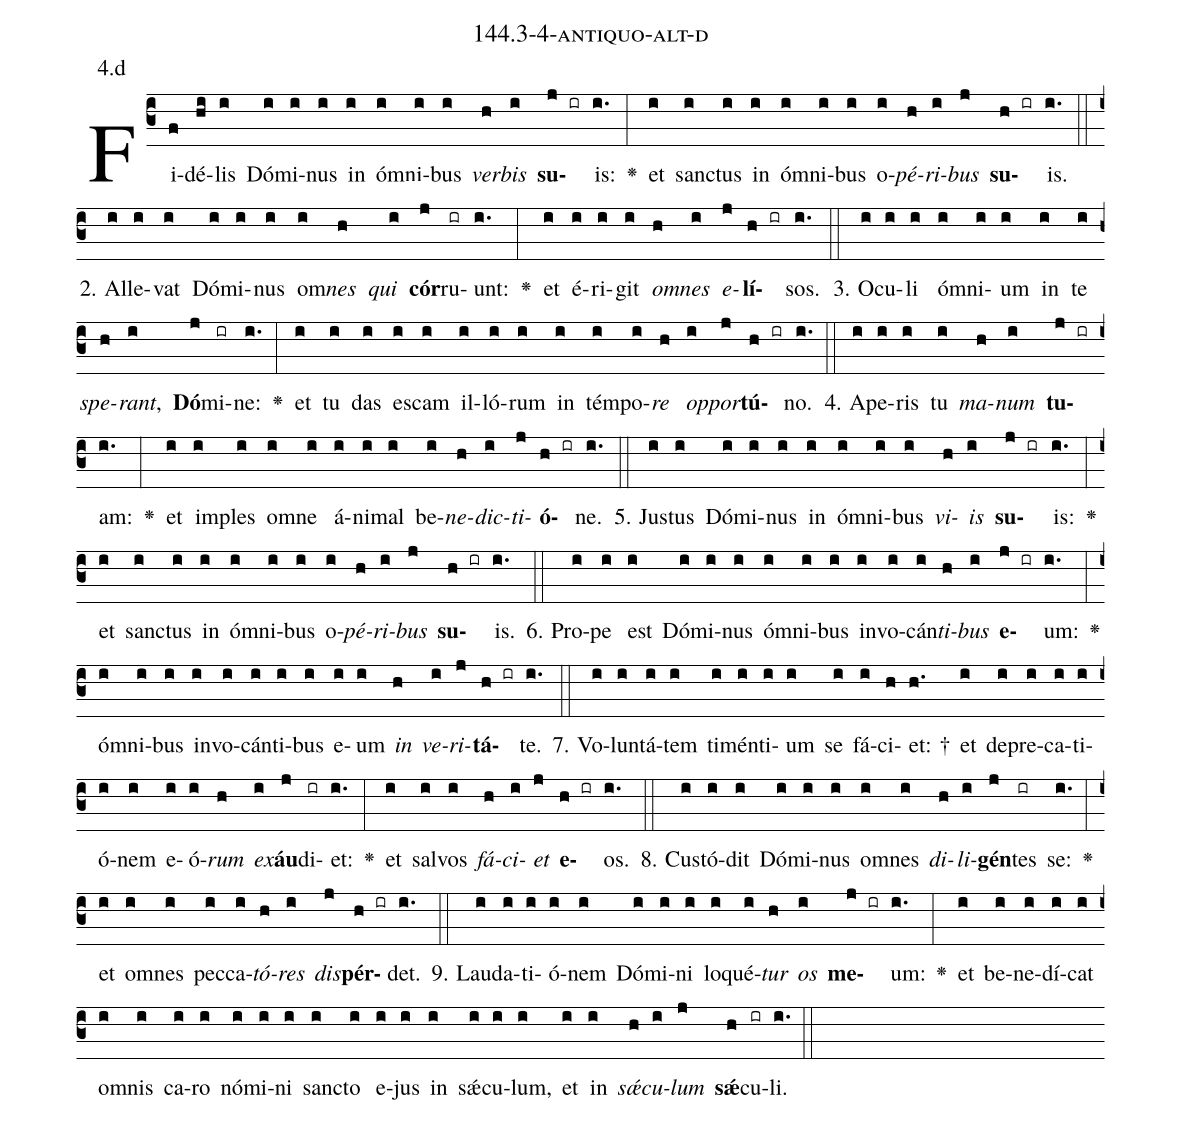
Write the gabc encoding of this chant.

name: 144.3-4-antiquo-alt-d;
annotation: 4.d;
%%
(c3)Fi(f)dé(hi)lis(i) Dó(i)mi(i)nus(i) in(i) óm(i)ni(i)bus(i) <i>ver</i>(h)<i>bis</i>(i) <b>su</b>(j ir)is:(i.) <v>\greheightstar</v>(:) et(i) sanc(i)tus(i) in(i) óm(i)ni(i)bus(i) o(i)<i>pé</i>(h)<i>ri</i>(i)<i>bus</i>(j) <b>su</b>(h ir)is.(i.) (::)
2. Al(i)le(i)vat(i) Dó(i)mi(i)nus(i) om(i)<i>nes</i>(h) <i>qui</i>(i) <b>cór</b>(j)ru(ir)unt:(i.) <v>\greheightstar</v>(:) et(i) é(i)ri(i)git(i) <i>om</i>(h)<i>nes</i>(i) <i>e</i>(j)<b>lí</b>(h ir)sos.(i.) (::)
3. O(i)cu(i)li(i) óm(i)ni(i)um(i) in(i) te(i) <i>spe</i>(h)<i>rant</i>,(i) <b>Dó</b>(j)mi(ir)ne:(i.) <v>\greheightstar</v>(:) et(i) tu(i) das(i) es(i)cam(i) il(i)ló(i)rum(i) in(i) tém(i)po(i)<i>re</i>(h) <i>op</i>(i)<i>por</i>(j)<b>tú</b>(h ir)no.(i.) (::)
4. A(i)pe(i)ris(i) tu(i) <i>ma</i>(h)<i>num</i>(i) <b>tu</b>(j ir)am:(i.) <v>\greheightstar</v>(:) et(i) im(i)ples(i) om(i)ne(i) á(i)ni(i)mal(i) be(i)<i>ne</i>(h)<i>dic</i>(i)<i>ti</i>(j)<b>ó</b>(h ir)ne.(i.) (::)
5. Jus(i)tus(i) Dó(i)mi(i)nus(i) in(i) óm(i)ni(i)bus(i) <i>vi</i>(h)<i>is</i>(i) <b>su</b>(j ir)is:(i.) <v>\greheightstar</v>(:) et(i) sanc(i)tus(i) in(i) óm(i)ni(i)bus(i) o(i)<i>pé</i>(h)<i>ri</i>(i)<i>bus</i>(j) <b>su</b>(h ir)is.(i.) (::)
6. Pro(i)pe(i) est(i) Dó(i)mi(i)nus(i) óm(i)ni(i)bus(i) in(i)vo(i)cán(i)<i>ti</i>(h)<i>bus</i>(i) <b>e</b>(j ir)um:(i.) <v>\greheightstar</v>(:) óm(i)ni(i)bus(i) in(i)vo(i)cán(i)ti(i)bus(i) e(i)um(i) <i>in</i>(h) <i>ve</i>(i)<i>ri</i>(j)<b>tá</b>(h ir)te.(i.) (::)
7. Vo(i)lun(i)tá(i)tem(i) ti(i)mén(i)ti(i)um(i) se(i) fá(i)ci(h)et: †(h.) et(i) de(i)pre(i)ca(i)ti(i)ó(i)nem(i) e(i)ó(i)<i>rum</i>(h) <i>ex</i>(i)<b>áu</b>(j)di(ir)et:(i.) <v>\greheightstar</v>(:) et(i) sal(i)vos(i) <i>fá</i>(h)<i>ci</i>(i)<i>et</i>(j) <b>e</b>(h ir)os.(i.) (::)
8. Cus(i)tó(i)dit(i) Dó(i)mi(i)nus(i) om(i)nes(i) <i>di</i>(h)<i>li</i>(i)<b>gén</b>(j)tes(ir) se:(i.) <v>\greheightstar</v>(:) et(i) om(i)nes(i) pec(i)ca(i)<i>tó</i>(h)<i>res</i>(i) <i>dis</i>(j)<b>pér</b>(h ir)det.(i.) (::)
9. Lau(i)da(i)ti(i)ó(i)nem(i) Dó(i)mi(i)ni(i) lo(i)qué(i)<i>tur</i>(h) <i>os</i>(i) <b>me</b>(j ir)um:(i.) <v>\greheightstar</v>(:) et(i) be(i)ne(i)dí(i)cat(i) om(i)nis(i) ca(i)ro(i) nó(i)mi(i)ni(i) sanc(i)to(i) e(i)jus(i) in(i) sǽ(i)cu(i)lum,(i) et(i) in(i) <i>sǽ</i>(h)<i>cu</i>(i)<i>lum</i>(j) <b>sǽ</b>(h)cu(ir)li.(i.) (::)
